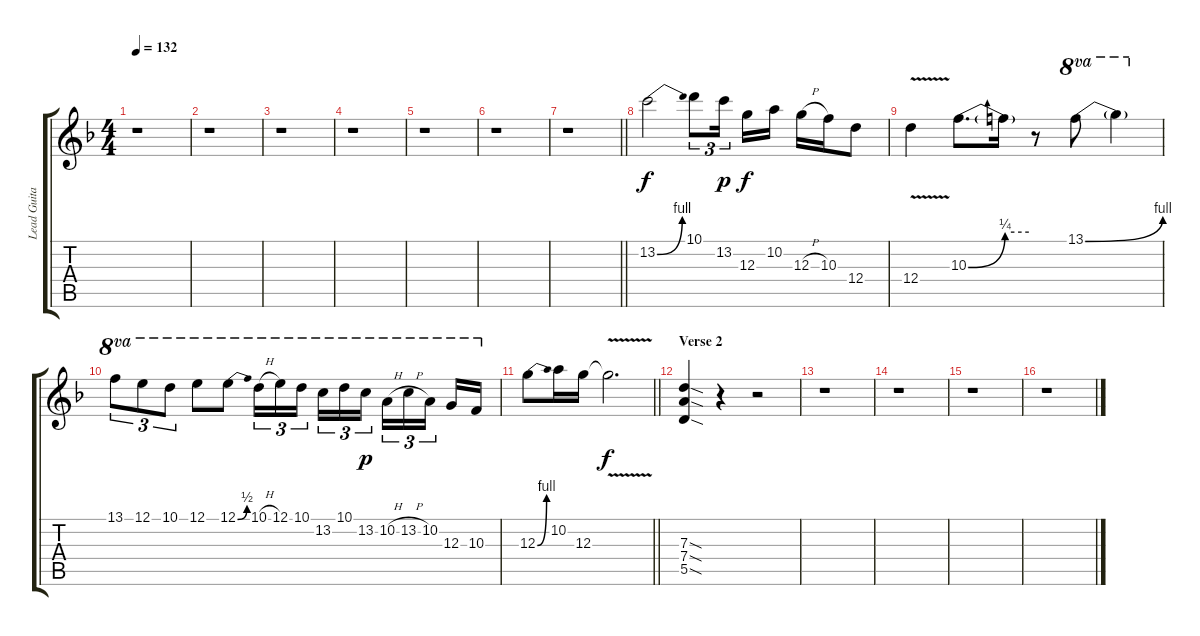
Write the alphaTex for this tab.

\track ("Lead Guitar" "Lead Guita") {instrument distortionguitar}
\staff {score tabs}
\tuning (E4 B3 G3 D3 A2 E2) {hide}
\ts (4 4)
\tempo 132
\clef g2
\ks f
r.1{dy f} |
r.1 |
r.1 |
r.1 |
r.1 |
r.1 |
\barLineRight lightlight
r.1 |
13.2{be (bend 0 0 60 4)}.2 10.1.8{tu (3 2)} 13.2.16{tu (3 2) dy p beam splitsecondary} 12.3.16{dy f} 10.2.16 12.3{h}.16 10.3.16 12.4.8 |
12.4{v}.4 10.3{be (bend 0 0 60 1)}.8{d} 10.3{be (hold 0 1 60 1) t}.16 r.8 13.1{be (bend 0 0 60 4)}.8{ot 8va} 13.1{t}.4{ot 8va} |
13.1.8{tu (3 2) ot 8va} 12.1.8{tu (3 2) ot 8va} 10.1.8{tu (3 2) ot 8va} 12.1.8{ot 8va} 12.1{be (bend 0 0 60 2)}.8{ot 8va} 10.1{h}.16{tu (3 2) ot 8va} 12.1.16{tu (3 2) ot 8va} 10.1.16{tu (3 2) ot 8va beam splitsecondary} 13.2.16{tu (3 2) ot 8va} 10.1.16{tu (3 2) ot 8va} 13.2.16{tu (3 2) ot 8va dy p} 10.2{h}.16{tu (3 2) ot 8va} 13.2{h}.16{tu (3 2) ot 8va} 10.2.16{tu (3 2) ot 8va beam splitsecondary} 12.3.16{ot 8va} 10.3.16{ot 8va} |
\barLineRight lightlight
12.3{be (bend 0 0 60 4)}.8 10.2.16 12.3.16 12.3{v t}.2{d dy f} |
\section ("" "Verse 2")
(7.3{sod} 7.4{sod} 5.5{sod}).4 r.4 r.2 |
r.1 |
r.1 |
r.1 |
r.1
